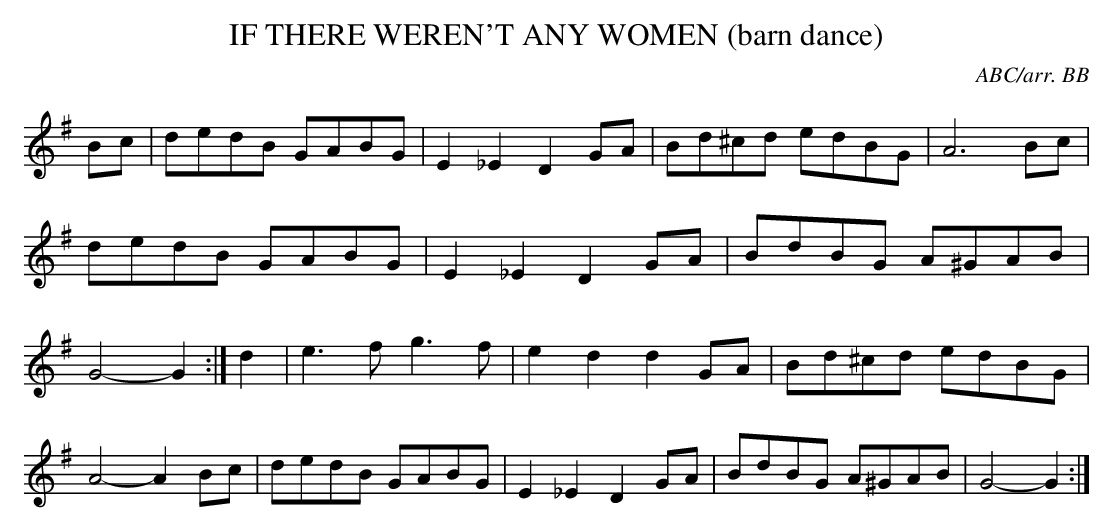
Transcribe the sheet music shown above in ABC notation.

X:1
T:IF THERE WEREN'T ANY WOMEN (barn dance)\
C:ABC/arr. BB\
L:1/8\
M:C|\
K:G\
Bc|dedB GABG|E2_E2D2GA|Bd^cd edBG|A6Bc|\
dedB GABG|E2_E2D2GA|BdBG A^GAB|G4-G2:|\
d2|e3f g3f|e2d2d2GA|Bd^cd edBG|A4-A2Bc|\
dedB GABG|E2_E2D2GA|BdBG A^GAB|G4-G2:|\
\
\
